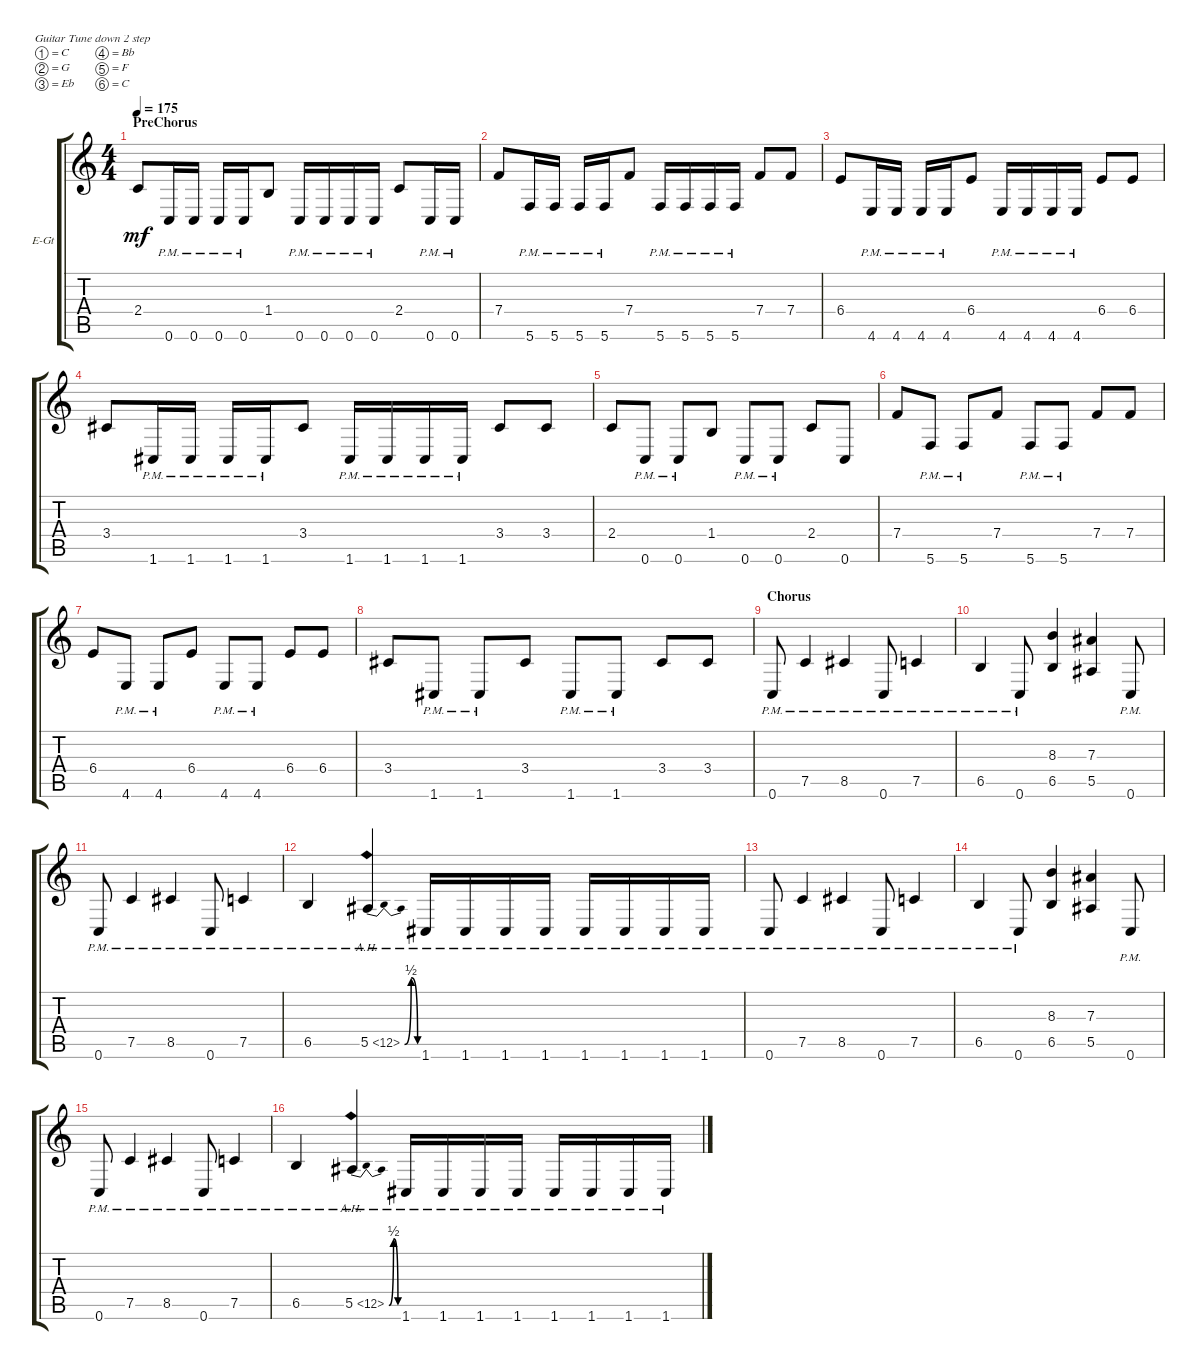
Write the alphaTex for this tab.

\defaultSystemsLayout 4
\bracketExtendMode groupsimilarinstruments
\firstSystemTrackNameOrientation horizontal
\otherSystemsTrackNameOrientation horizontal
\track ("Electric Guitar" "E-Gt") {instrument distortionguitar}
\staff {score tabs}
\tuning (C4 G3 Eb3 Bb2 F2 C2)
\ts (4 4)
\section ("" "PreChorus")
\tempo 175
\clef g2
\scale
0.333333
\ks c
2.4.8{dy mf} 0.6{pm}.16 0.6{pm}.16 0.6{pm}.16 0.6{pm}.16 1.4.8 0.6{pm}.16 0.6{pm}.16 0.6{pm}.16 0.6{pm}.16 2.4.8 0.6{pm}.16 0.6{pm}.16 |
\scale
0.333333 7.4.8 5.6{pm}.16 5.6{pm}.16 5.6{pm}.16 5.6{pm}.16 7.4.8 5.6{pm}.16 5.6{pm}.16 5.6{pm}.16 5.6{pm}.16 7.4.8 7.4.8 |
\scale
0.333333 6.4.8 4.6{pm}.16 4.6{pm}.16 4.6{pm}.16 4.6{pm}.16 6.4.8 4.6{pm}.16 4.6{pm}.16 4.6{pm}.16 4.6{pm}.16 6.4.8 6.4.8 |
\scale
0.333333 3.4.8 1.6{pm}.16 1.6{pm}.16 1.6{pm}.16 1.6{pm}.16 3.4.8 1.6{pm}.16 1.6{pm}.16 1.6{pm}.16 1.6{pm}.16 3.4.8 3.4.8 |
\scale
0.333333 2.4.8 0.6{pm}.8 0.6{pm}.8 1.4.8 0.6{pm}.8 0.6{pm}.8 2.4.8 0.6.8 |
\scale
0.333333 7.4.8 5.6{pm}.8 5.6{pm}.8 7.4.8 5.6{pm}.8 5.6{pm}.8 7.4.8 7.4.8 |
\scale
0.333333 6.4.8 4.6{pm}.8 4.6{pm}.8 6.4.8 4.6{pm}.8 4.6{pm}.8 6.4.8 6.4.8 |
\scale
0.333333 3.4.8 1.6{pm}.8 1.6{pm}.8 3.4.8 1.6{pm}.8 1.6{pm}.8 3.4.8 3.4.8 |
\section ("" "Chorus")
\scale
0.333333 0.6{pm}.8 7.5{pm}.4 8.5{pm}.4 0.6{pm}.8 7.5{pm}.4 |
\scale
0.333333 6.5{pm}.4 0.6{pm}.8 (6.5 8.3).4 (5.5 7.3).4 0.6{pm}.8 |
\scale
0.333333 0.6{pm}.8 7.5{pm}.4 8.5{pm}.4 0.6{pm}.8 7.5{pm}.4 |
\scale
0.333333 6.5{pm}.4 5.5{be (bendrelease 0 0 10.2 2 20.4 2 30 0) ah 7 pm}.4 1.6{pm}.16 1.6{pm}.16 1.6{pm}.16 1.6{pm}.16 1.6{pm}.16 1.6{pm}.16 1.6{pm}.16 1.6{pm}.16 |
\scale
0.333333 0.6{pm}.8 7.5{pm}.4 8.5{pm}.4 0.6{pm}.8 7.5{pm}.4 |
\scale
0.333333 6.5{pm}.4 0.6{pm}.8 (6.5 8.3).4 (5.5 7.3).4 0.6{pm}.8 |
\scale
0.333333 0.6{pm}.8 7.5{pm}.4 8.5{pm}.4 0.6{pm}.8 7.5{pm}.4 |
\scale
0.333333 6.5{pm}.4 5.5{be (bendrelease 0 0 10.2 2 20.4 2 30 0) ah 7 pm}.4 1.6{pm}.16 1.6{pm}.16 1.6{pm}.16 1.6{pm}.16 1.6{pm}.16 1.6{pm}.16 1.6{pm}.16 1.6{pm}.16
